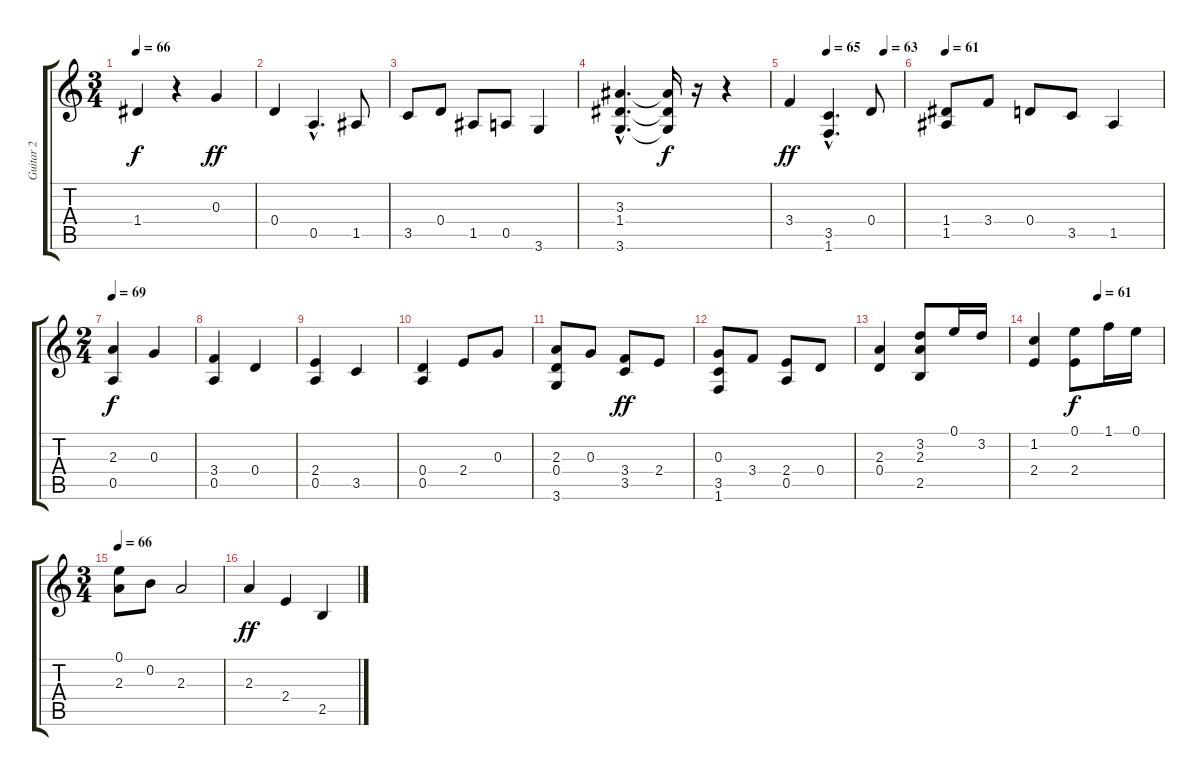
\track ("Guitar 2" "Guitar 2") {instrument acousticguitarnylon}
\staff {score tabs}
\tuning (E4 B3 G3 D3 A2 E2) {hide}
\ts (3 4)
\tempo 66
\clef g2
\ks c
1.4.4{dy f} r.4 0.3.4{dy ff} |
0.4.4 0.5{hac}.4{d} 1.5.8 |
3.5.8 0.4.8 1.5.8 0.5.8 3.6.4 |
(3.3{hac} 1.4{hac} 3.6{hac}).4{d} (3.3{t} 1.4{t} 3.6{t}).16{dy f} r.16 r.4 |
\tempo (65 0.3333333333333333)
\tempo (63 0.8333333333333334)
3.4.4{dy ff} (3.5{hac} 1.6).4{d} 0.4.8 |
\tempo 61
(1.4 1.5).8 3.4.8 0.4.8 3.5.8 1.5.4 |
\ts (2 4)
\tempo 69
(2.3 0.5).4{dy f} 0.3.4 |
(3.4 0.5).4 0.4.4 |
(2.4 0.5).4 3.5.4 |
(0.4 0.5).4 2.4.8 0.3.8 |
(2.3 0.4 3.6).8 0.3.8 (3.4 3.5).8{dy ff} 2.4.8 |
(0.3 3.5 1.6).8 3.4.8 (2.4 0.5).8 0.4.8 |
(2.3 0.4).4 (3.2 2.3 2.5).8 0.1.16 3.2.16 |
\tempo (61 0.5)
(1.2 2.4).4 (0.1 2.4).8{dy f} 1.1.16 0.1.16 |
\ts (3 4)
\tempo 66
(0.1 2.3).8 0.2.8 2.3.2 |
2.3.4{dy ff} 2.4.4 2.5.4
